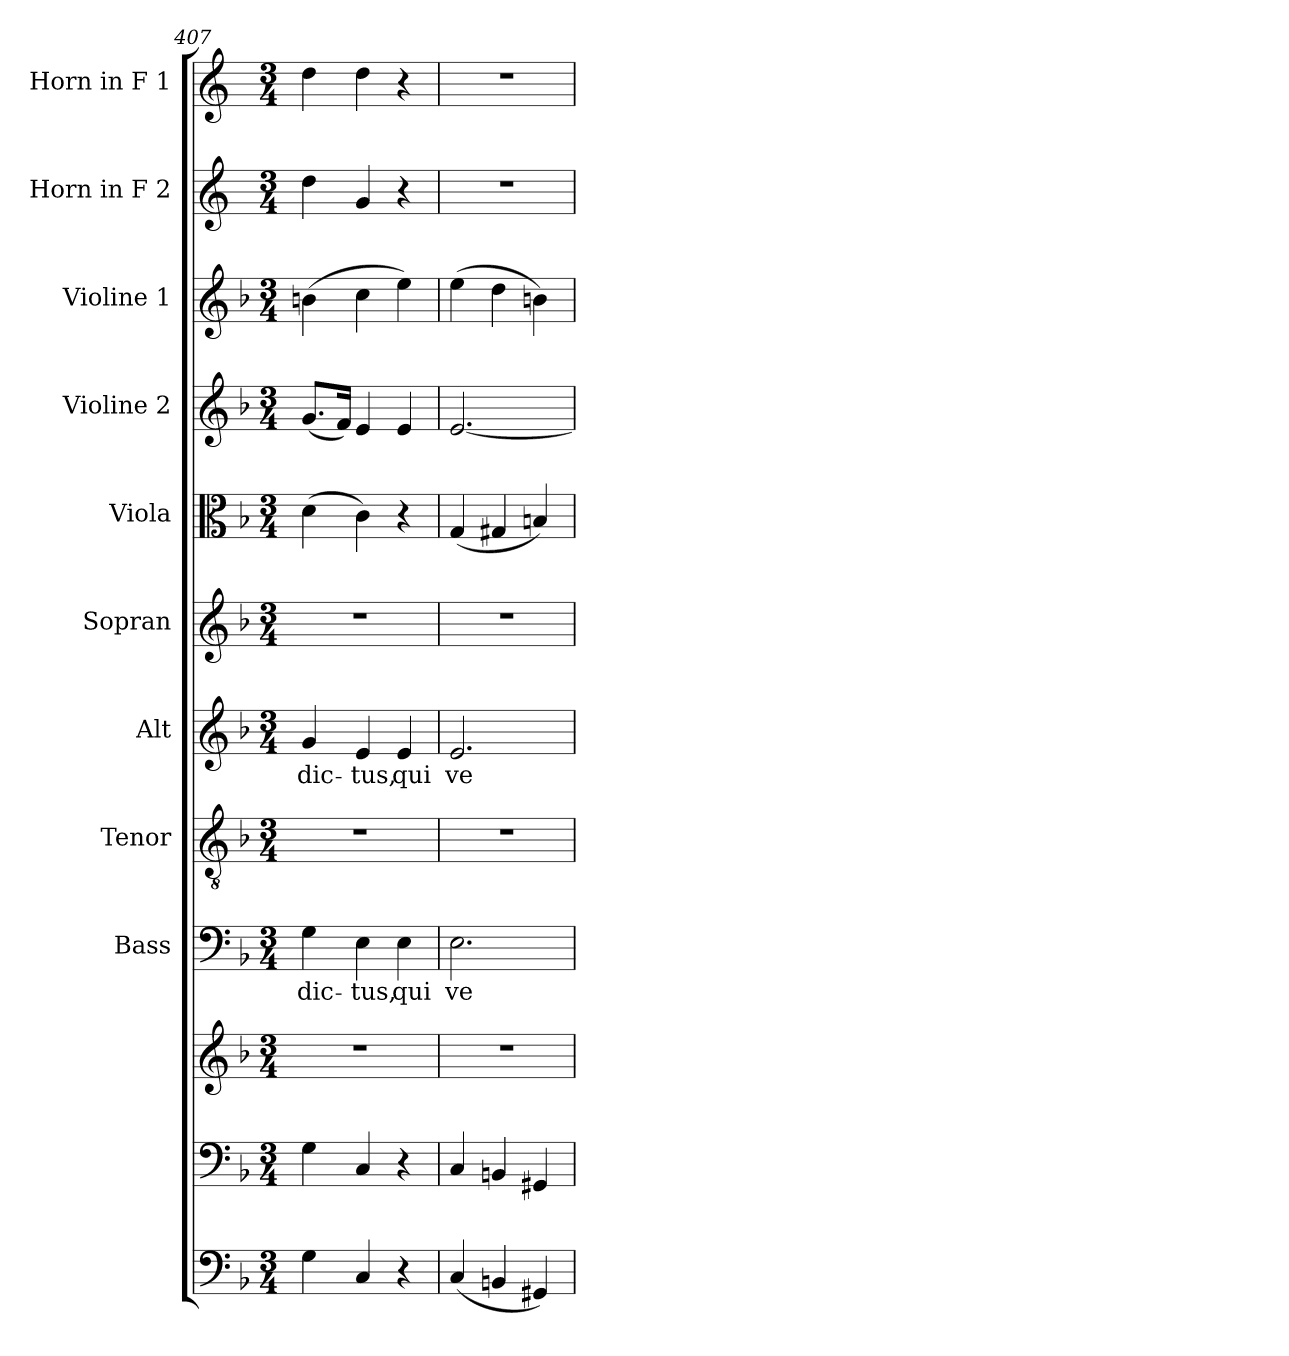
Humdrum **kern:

**kern	**kern	**kern	**kern	**text	**kern	**kern	**text	**kern	**kern	**kern	**kern	**kern	**kern
*part11	*part10	*part10	*part9	*part9	*part8	*part7	*part7	*part6	*part5	*part4	*part3	*part2	*part1
*staff12	*staff11	*staff10	*staff9	*staff9	*staff8	*staff7	*staff7	*staff6	*staff5	*staff4	*staff3	*staff2	*staff1
*	*	*	*I"Bass	*	*I"Tenor	*I"Alt	*	*I"Sopran	*I"Viola	*I"Violine 2	*I"Violine 1	*I"Horn in F 2	*I"Horn in F 1
*	*	*	*I'B.	*	*I'T.	*I'A.	*	*I'S.	*I'Vla.	*I'Vl. 2	*I'Vl. 1	*	*
*clefF4	*clefF4	*clefG2	*clefF4	*	*clefGv2	*clefG2	*	*clefG2	*clefC3	*clefG2	*clefG2	*clefG2	*clefG2
*ITrd7c12	*	*	*	*	*	*	*	*	*	*	*	*ITrd4c7	*ITrd4c7
*k[b-]	*k[b-]	*k[b-]	*k[b-]	*	*k[b-]	*k[b-]	*	*k[b-]	*k[b-]	*k[b-]	*k[b-]	*k[b-]	*k[b-]
*F:	*F:	*F:	*F:	*	*F:	*F:	*	*F:	*F:	*F:	*F:	*F:	*F:
*M3/4	*M3/4	*M3/4	*M3/4	*	*M3/4	*M3/4	*	*M3/4	*M3/4	*M3/4	*M3/4	*M3/4	*M3/4
=407	=407	=407	=407	=407	=407	=407	=407	=407	=407	=407	=407	=407	=407
!	!	!	!	!LO:LY:b	!	!	!LO:LY:b	!	!	!	!	!	!
4GG\	4G\	2.r	4G\	-dic-	2.r	4g/	-dic-	2.r	(>4d\	(<8.g/L	(>4bn\	4g\	4g\
.	.	.	.	.	.	.	.	.	.	16f/Jk)	.	.	.
!	!	!	!	!LO:LY:b	!	!	!LO:LY:b	!	!	!	!	!	!
4CC/	4C/	.	4E\	-tus,	.	4e/	-tus,	.	4c\)	4e/	4cc\	4c/	4g\
!	!	!	!	!LO:LY:b	!	!	!LO:LY:b	!	!	!	!	!	!
4r	4r	.	4E\	qui	.	4e/	qui	.	4r	4e/	4ee\)	4r	4r
=408	=408	=408	=408	=408	=408	=408	=408	=408	=408	=408	=408	=408	=408
!	!	!	!	!LO:LY:b	!	!	!LO:LY:b	!	!	!	!	!	!
(<4CC/	4C/	2.r	2.E\	ve-	2.r	2.e/	ve-	2.r	(<4G/	[2.e/	(>4ee\	2.r	2.r
4BBBn/	4BBn/	.	.	.	.	.	.	.	4G#X/	.	4dd\	.	.
4GGG#X/)	4GG#X/	.	.	.	.	.	.	.	4Bn/)	.	4bn\)	.	.
=	=	=	=	=	=	=	=	=	=	=	=	=	=
*-	*-	*-	*-	*-	*-	*-	*-	*-	*-	*-	*-	*-	*-
